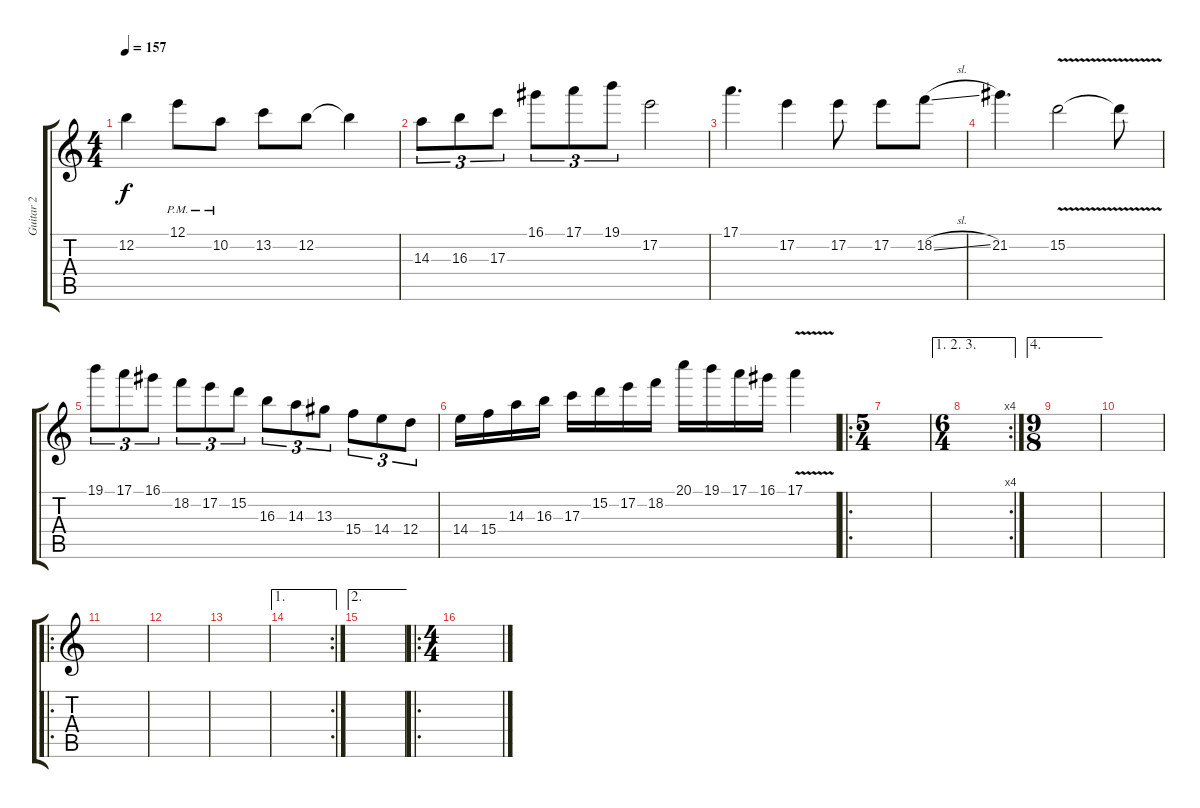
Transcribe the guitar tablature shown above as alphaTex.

\track ("Guitar 2" "Guitar 2") {instrument distortionguitar}
\staff {score tabs}
\tuning (E4 B3 G3 D3 A2 E2) {hide}
\ts (4 4)
\tempo 157
\clef g2
\ks c
12.2.4{dy f} 12.1{pm}.8 10.2{pm}.8 13.2.8 12.2.8 12.2{t}.4 |
14.3.8{tu (3 2)} 16.3.8{tu (3 2)} 17.3.8{tu (3 2)} 16.1.8{tu (3 2)} 17.1.8{tu (3 2)} 19.1.8{tu (3 2)} 17.2.2 |
17.1.4{d} 17.2.4 17.2.8 17.2.8 18.2{sl}.8 |
21.2.4{d} 15.2{v}.2 15.2{t}.8 |
19.1.8{tu (3 2)} 17.1.8{tu (3 2)} 16.1.8{tu (3 2)} 18.2.8{tu (3 2)} 17.2.8{tu (3 2)} 15.2.8{tu (3 2)} 16.3.8{tu (3 2)} 14.3.8{tu (3 2)} 13.3.8{tu (3 2)} 15.4.8{tu (3 2)} 14.4.8{tu (3 2)} 12.4.8{tu (3 2)} |
14.4.16 15.4.16 14.3.16 16.3.16 17.3.16 15.2.16 17.2.16 18.2.16 20.1.16 19.1.16 17.1.16 16.1.16 17.1{v}.4 |
\ro
\ts (5 4)
|
\ae (1 2 3)
\rc 4
\ts (6 4)
|
\ae 4
\ts (9 8)
|
|
\ro
|
|
|
\ae 1
\rc 2
|
\ae 2
|
\ro
\ts (4 4)
